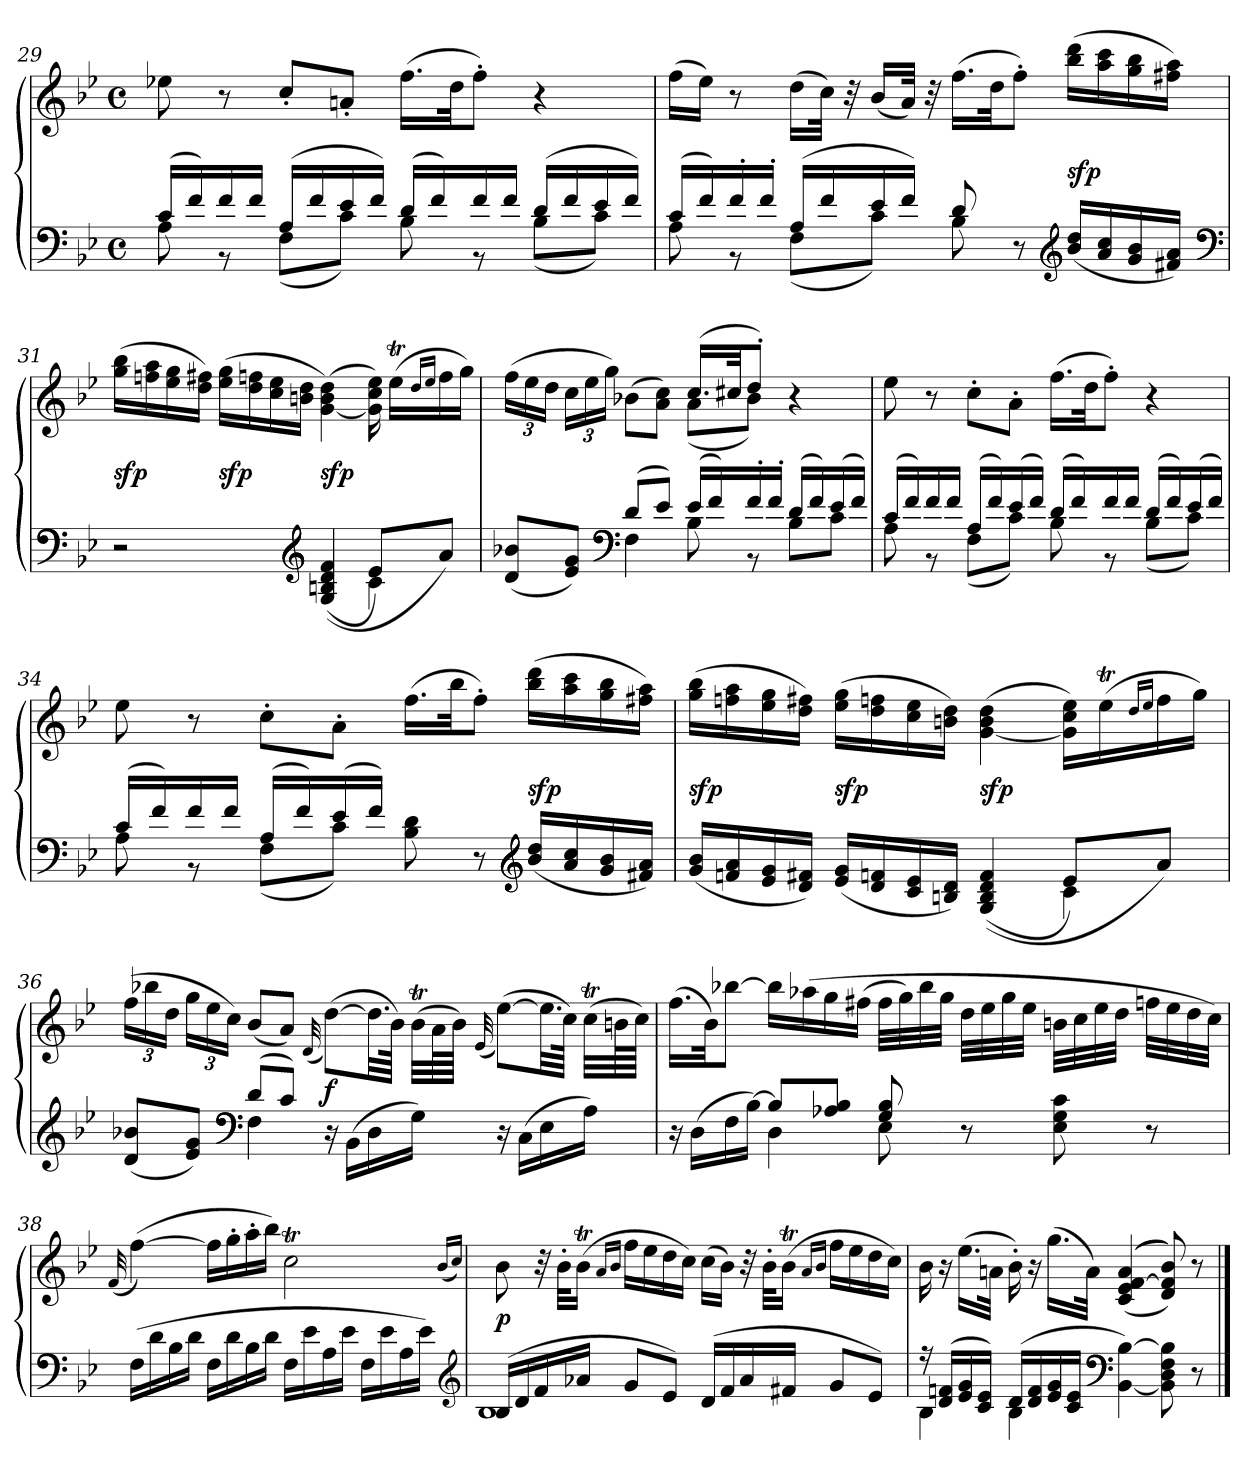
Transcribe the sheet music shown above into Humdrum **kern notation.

**kern	**kern	**dynam
*part1	*part1	*part1
*staff2	*staff1	*staff1/2
*clefF4	*clefG2	*
*k[b-e-]	*k[b-e-]	*
*M4/4	*M4/4	*
*met(c)	*met(c)	*
=29	=29	=29
*^	*	*
(16cLL	8A	8ee-X	.
16f)	.	.	.
16f	8r	8r	.
16fJJ	.	.	.
(16ALL	(8FL	8cc'/L	.
16f	.	.	.
16e-	8cJ)	8an'/J	.
16fJJ)	.	.	.
(16dLL	8B-	(16.ffLL	.
16f)	.	.	.
.	.	32ddJk	.
16f	8r	8ff'J)	.
16fJJ	.	.	.
(16dLL	(8B-L	4r	.
16f	.	.	.
16e-	8cJ)	.	.
16fJJ)	.	.	.
=30	=30	=30	=30
(16cLL	8A	(16ffLL	.
16f)	.	16ee-JJ)	.
16f'	8r	8r	.
16f'JJ	.	.	.
(16ALL	(8FL	(16ddLL	.
16f	.	32ccJJk)	.
.	.	32r	.
16e-	8cJ)	(16b-LL	.
16fJJ)	.	32aJJk)	.
.	.	32r	.
8d	8B-	(16.ffLL	.
.	.	32ddJk	.
8r	8ryy	8ff'J)	.
*clefG2	*	*	*
(<16b- 16ddLL	4ryy	(16bb- 16dddLL	sfp
16a 16cc	.	16aa 16ccc	.
16g 16b-	.	16gg 16bb-	.
16f#X 16aJJ)	.	16ff#X 16aaJJ)	.
*clefF4	*	*	*
=31	=31	=31	=31
2r	2ryy	(16gg 16bb-LL	sfp
.	.	16ffn 16aa	.
.	.	16ee- 16gg	.
.	.	16dd 16ff#XJJ)	.
.	.	(16ee- 16ggLL	sfp
.	.	16dd 16ffn	.
.	.	16cc 16ee-	.
.	.	16bn 16ddJJ	.
*clefG2	*	*	*
((>4G 4Bn 4d 4f	4ryy	([4g 4b 4dd)	sfp
(8e-L)	4c)	16g] 16cc 16ee-)	.
.	.	(16ee-TLL	.
.	.	16qdd/LL	.
.	.	16qee-/JJ	.
8aJ)	.	16ff	.
.	.	16ggJJ)	.
=32	=32	=32	=32
*	*	*^	*
(<8d 8b-XL	4ryy	2ryy	(>24ffLL	.
.	.	.	24ee-	.
.	.	.	24ddJJ	.
8e- 8gJ)	.	.	24ccLL	.
.	.	.	24ee-	.
.	.	.	24ggJJ)	.
*clefF4	*	*	*	*
(8dL	4F	.	(>8b-XL	.
8e-J)	.	.	8a 8ccJ)	.
(16e-LL	8B-	(16.ccLL	(8aL	.
16f)	.	.	.	.
.	.	32cc#XJk	.	.
16f'	8r	8dd'J)	8b-J)	.
16f'JJ	.	.	.	.
(16dLL	8B-L	4r	4ryy	.
16f)	.	.	.	.
(16e-	8cJ	.	.	.
16fJJ)	.	.	.	.
*	*	*v	*v	*
=33	=33	=33	=33
(16cLL	8A	8ee-	.
16f)	.	.	.
16f	8r	8r	.
16fJJ	.	.	.
(16ALL	(8FL	8cc'L	.
16f)	.	.	.
(16e-	8cJ)	8a'J	.
16fJJ)	.	.	.
(16dLL	8B-	(16.ffLL	.
16f)	.	.	.
.	.	32ddJk	.
16f	8r	8ff'J)	.
16fJJ	.	.	.
(16dLL	(8B-L	4r	.
16f)	.	.	.
(16e-	8cJ)	.	.
16fJJ)	.	.	.
=34	=34	=34	=34
(16cLL	8A	8ee-	.
16f)	.	.	.
16f	8r	8r	.
16fJJ	.	.	.
(16ALL	(8FL	8cc'L	.
16f)	.	.	.
(16e-	8cJ)	8a'J	.
16fJJ)	.	.	.
4ryy	8B- 8d	(16.ffLL	.
.	.	32bb-Jk	.
.	8r	8ff'J)	.
*clefG2	*	*	*
4ryy	(16b-/ 16dd/LL	(16bb- 16dddLL	sfp
.	16a/ 16cc/	16aa 16ccc	.
.	16g/ 16b-/	16gg 16bb-	.
.	16f#X/ 16a/JJ)	16ff#X 16aaJJ)	.
=35	=35	=35	=35
(<16g 16b-LL	2.ryy	(16gg 16bb-LL	sfp
16fn 16a	.	16ffn 16aa	.
16e- 16g	.	16ee- 16gg	.
16d 16f#XJJ)	.	16dd 16ff#XJJ)	.
(<16e- 16gLL	.	(16ee- 16ggLL	sfp
16d 16fn	.	16dd 16ffn	.
16c 16e-	.	16cc 16ee-	.
16Bn 16dJJ)	.	16bn 16ddJJ)	.
(>(4G 4B 4d 4f	.	([4g 4b 4dd	sfp
(8e-L)	4c)	16g] 16cc 16ee-LL)	.
.	.	(16ee-T	.
.	.	16qdd/LL	.
.	.	16qee-/JJ	.
8aJ)	.	16ff	.
.	.	16ggJJ)	.
=36	=36	=36	=36
(8d 8b-XL	4ryy	(24ffLL	.
.	.	24bb-X	.
.	.	24ddJJ	.
8e- 8gJ)	.	24ggLL	.
.	.	24ee-	.
.	.	24ccJJ)	.
*clefF4	*	*	*
(8dL	4F	(8b-L	.
8cJ)	.	8aJ)	.
.	.	(>32qqd/	.
2ryy	16r	([8ddL)	f
.	(>16BB-LL	.	.
.	16D	32.ddLL]	.
.	.	64b-JJJk)	.
.	16GJJ)	(32b-T\LLL	.
.	.	64a\L	.
.	.	64b-\JJJJ)	.
.	.	(>32qqe-/	.
.	16r	([8ee-L)	.
.	(>16CLL	.	.
.	16E-	32.ee-LL]	.
.	.	64ccJJJk)	.
.	16AJJ)	(32ccTLLL	.
.	.	64bnL	.
.	.	64ccJJJJ)	.
=37	=37	=37	=37
4ryy	16r	(16.ffLL	.
.	(>16DLL	.	.
.	.	32b-Jk)	.
.	16F	[8bb-XJ	.
.	[16B-JJ)	.	.
4D\	8B-/L]	16bb-LL]	.
.	.	(16aa-X	.
.	8A-X/ 8B-/J	16gg	.
.	.	(16ff#XJJ	.
8G 8B-	8E-	32ff#LLL	.
.	.	32gg)	.
.	.	32bb-	.
.	.	32ggJJJ	.
8r	8ryy	32ddLLL	.
.	.	32ee-	.
.	.	32gg	.
.	.	32ee-JJJ	.
4ryy	8E- 8G 8c	32bnLLL	.
.	.	32cc	.
.	.	32ee-	.
.	.	32ddJJJ	.
.	8r	32ffnLLL	.
.	.	32ee-	.
.	.	32dd	.
.	.	32ccJJJ)	.
*v	*v	*	*
=38	=38	=38
.	(>32qqf/	.
(16FLL	([4ff)	.
16d	.	.
16B-	.	.
16dJJ	.	.
16FLL	16ffLL]	.
16d	16gg'	.
16B-	16aa'	.
16dJJ	16bb-JJ)	.
16FLL	2ccT	.
16e-	.	.
16A	.	.
16e-JJ	.	.
16FLL	.	.
16e-	.	.
16A	.	.
16e-JJ)	.	.
*clefG2	*	*
.	(16qb-TTT/LL	.
.	16qcc/JJ)	.
=39	=39	=39
*^	*	*
(16B-LL	1B-	8b-	p
16d	.	.	.
16f	.	32r	.
.	.	32b-'KLL	.
16a-XJJ	.	(16b-TJJ	.
.	.	16qa/LL	.
.	.	16qb-/JJ	.
8gL	.	16ffLL	.
.	.	16ee-	.
8e-J)	.	16dd	.
.	.	16ccJJ)	.
(16dLL	.	(16ccLL	.
16f	.	16b-JJ)	.
16a-	.	32r	.
.	.	32b-'KLL	.
16f#XJJ	.	(16b-TJJ	.
.	.	16qa/LL	.
.	.	16qb-/JJ	.
8gL	.	16ffLL	.
.	.	16ee-	.
8e-J)	.	16dd	.
.	.	16ccJJ)	.
=40	=40	=40	=40
16r	4B-	16b-	.
(16d 16fnLL	.	16r	.
16e- 16g	.	(16.ee-LL	.
16c 16e-JJ)	.	.	.
.	.	32anJJk	.
(16dLL	4B-	16b-')	.
16d 16f	.	16r	.
16e- 16g	.	(16.ggLL	.
16c 16e-JJ	.	.	.
.	.	32aJJk)	.
*clefF4	*	*	*
2ryy	[4BB- [4B-)	(>(<(>4c 4e- [4f 4a	.
.	8BB-] 8D 8F 8B-]	8d 8f] 8b-)))	.
.	8r	8r	.
*v	*v	*	*
==	==	==
*-	*-	*-
